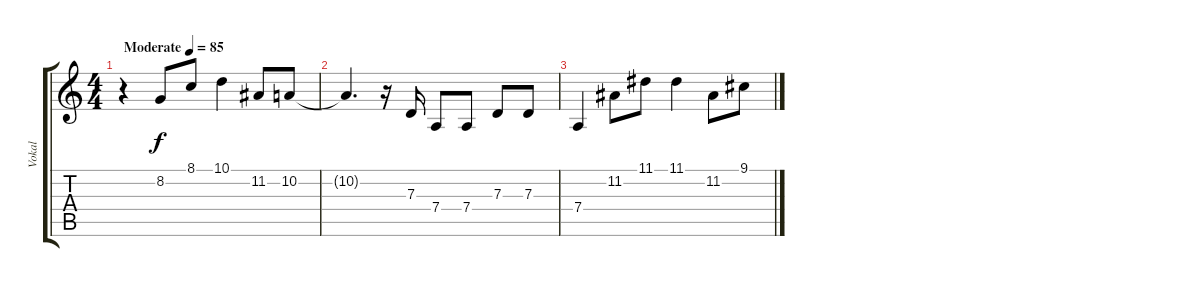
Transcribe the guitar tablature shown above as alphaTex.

\track ("Vokal" "Vokal") {mute instrument electricgrandpiano}
\staff {score tabs}
\tuning (E4 B3 G3 D3 A2 E2) {hide}
\ts (4 4)
\tempo (85 "Moderate")
\clef g2
\ks c
r.4{dy f instrument electricgrandpiano} 8.2.8 8.1.8 10.1.4 11.2.8 10.2.8 |
10.2{t}.4{d} r.16 7.3.16 7.4.8 7.4.8 7.3.8 7.3.8 |
7.4.4 11.2.8 11.1.8 11.1.4 11.2.8 9.1.8
